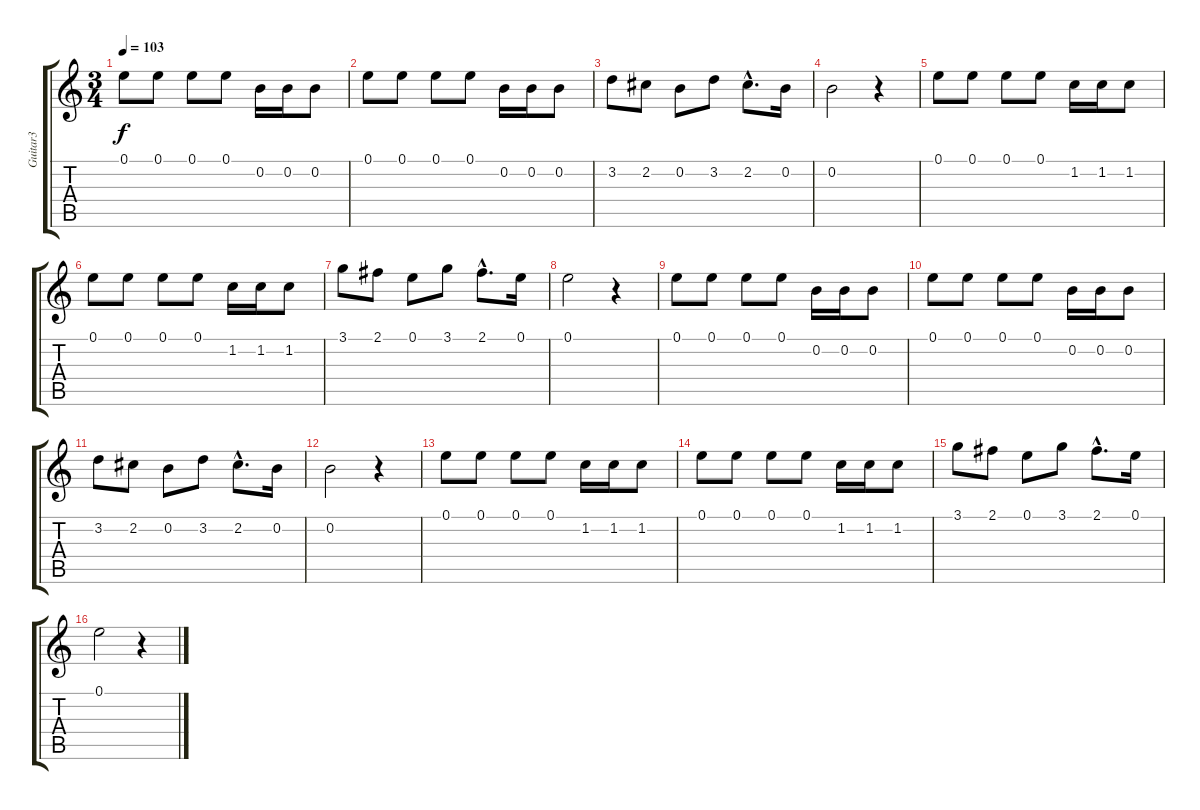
\track ("Guitar3" "Guitar3") {instrument acousticguitarsteel}
\staff {score tabs}
\tuning (E4 B3 G3 D3 A2 E2) {hide}
\ts (3 4)
\tempo 103
\clef g2
\ks c
0.1.8{dy f} 0.1.8 0.1.8 0.1.8 0.2.16 0.2.16 0.2.8 |
0.1.8 0.1.8 0.1.8 0.1.8 0.2.16 0.2.16 0.2.8 |
3.2.8 2.2.8 0.2.8 3.2.8 2.2{hac}.8{d} 0.2.16 |
0.2.2 r.4 |
0.1.8 0.1.8 0.1.8 0.1.8 1.2.16 1.2.16 1.2.8 |
0.1.8 0.1.8 0.1.8 0.1.8 1.2.16 1.2.16 1.2.8 |
3.1.8 2.1.8 0.1.8 3.1.8 2.1{hac}.8{d} 0.1.16 |
0.1.2 r.4 |
0.1.8 0.1.8 0.1.8 0.1.8 0.2.16 0.2.16 0.2.8 |
0.1.8 0.1.8 0.1.8 0.1.8 0.2.16 0.2.16 0.2.8 |
3.2.8 2.2.8 0.2.8 3.2.8 2.2{hac}.8{d} 0.2.16 |
0.2.2 r.4 |
0.1.8 0.1.8 0.1.8 0.1.8 1.2.16 1.2.16 1.2.8 |
0.1.8 0.1.8 0.1.8 0.1.8 1.2.16 1.2.16 1.2.8 |
3.1.8 2.1.8 0.1.8 3.1.8 2.1{hac}.8{d} 0.1.16 |
0.1.2 r.4
